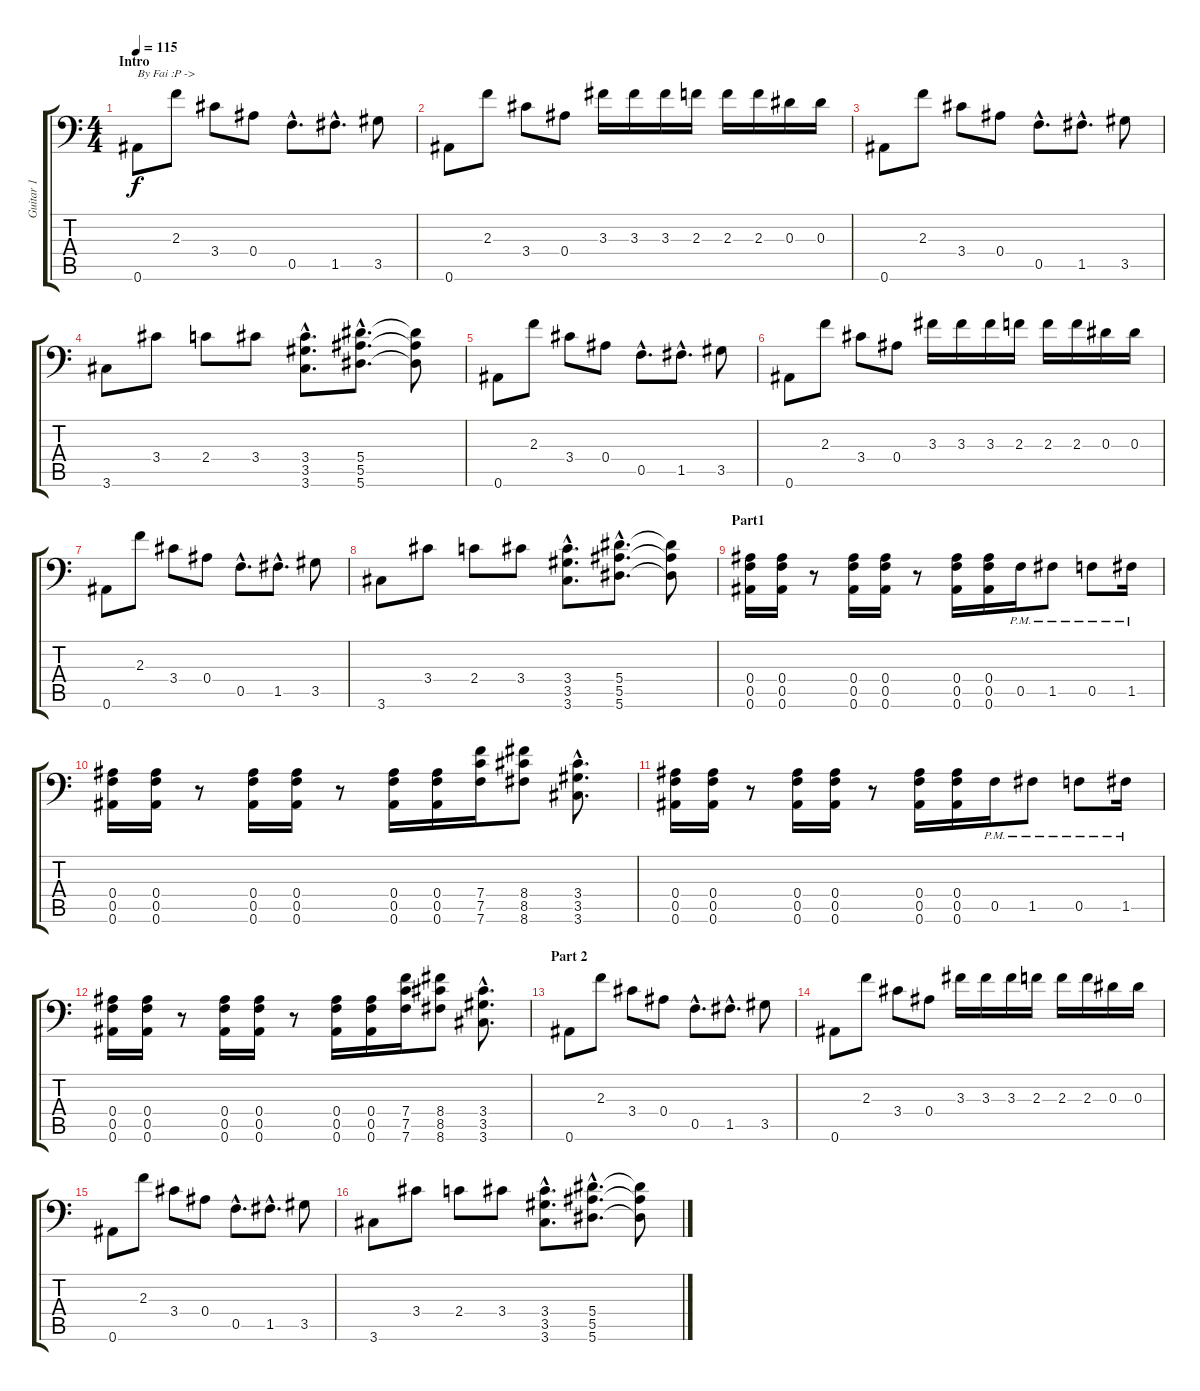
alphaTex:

\track ("Guitar 1" "Guitar 1") {instrument distortionguitar}
\staff {score tabs}
\tuning (C4 G3 Eb3 Bb2 F2 Bb1) {hide}
\ts (4 4)
\section ("" "Intro")
\tempo 115
\clef f4
\ks c
0.6.8{txt "By Fai :P ->" dy f instrument distortionguitar} 2.3.8 3.4.8 0.4.8 0.5{hac}.8{d} 1.5{hac}.8{d} 3.5.8 |
0.6.8 2.3.8 3.4.8 0.4.8 3.3.16 3.3.16 3.3.16 2.3.16 2.3.16 2.3.16 0.3.16 0.3.16 |
0.6.8 2.3.8 3.4.8 0.4.8 0.5{hac}.8{d} 1.5{hac}.8{d} 3.5.8 |
3.6.8 3.4.8 2.4.8 3.4.8 (3.4{hac} 3.5{hac} 3.6{hac}).8{d} (5.4{hac} 5.5{hac} 5.6{hac}).8{d} (5.4{t} 5.5{t} 5.6{t}).8 |
0.6.8 2.3.8 3.4.8 0.4.8 0.5{hac}.8{d} 1.5{hac}.8{d} 3.5.8 |
0.6.8 2.3.8 3.4.8 0.4.8 3.3.16 3.3.16 3.3.16 2.3.16 2.3.16 2.3.16 0.3.16 0.3.16 |
0.6.8 2.3.8 3.4.8 0.4.8 0.5{hac}.8{d} 1.5{hac}.8{d} 3.5.8 |
3.6.8 3.4.8 2.4.8 3.4.8 (3.4{hac} 3.5{hac} 3.6{hac}).8{d} (5.4{hac} 5.5{hac} 5.6{hac}).8{d} (5.4{t} 5.5{t} 5.6{t}).8 |
\section ("" "Part1")
(0.4 0.5 0.6).16 (0.4 0.5 0.6).16 r.8 (0.4 0.5 0.6).16 (0.4 0.5 0.6).16 r.8 (0.4 0.5 0.6).16 (0.4 0.5 0.6).16 0.5{pm}.16 1.5{pm}.8 0.5{pm}.8 1.5{pm}.16 |
(0.4 0.5 0.6).16 (0.4 0.5 0.6).16 r.8 (0.4 0.5 0.6).16 (0.4 0.5 0.6).16 r.8 (0.4 0.5 0.6).16 (0.4 0.5 0.6).16 (7.4 7.5 7.6).16 (8.4 8.5 8.6).8 (3.4{hac} 3.5{hac} 3.6{hac}).8{d} |
(0.4 0.5 0.6).16 (0.4 0.5 0.6).16 r.8 (0.4 0.5 0.6).16 (0.4 0.5 0.6).16 r.8 (0.4 0.5 0.6).16 (0.4 0.5 0.6).16 0.5{pm}.16 1.5{pm}.8 0.5{pm}.8 1.5{pm}.16 |
(0.4 0.5 0.6).16 (0.4 0.5 0.6).16 r.8 (0.4 0.5 0.6).16 (0.4 0.5 0.6).16 r.8 (0.4 0.5 0.6).16 (0.4 0.5 0.6).16 (7.4 7.5 7.6).16 (8.4 8.5 8.6).8 (3.4{hac} 3.5{hac} 3.6{hac}).8{d} |
\section ("" "Part 2")
0.6.8 2.3.8 3.4.8 0.4.8 0.5{hac}.8{d} 1.5{hac}.8{d} 3.5.8 |
0.6.8 2.3.8 3.4.8 0.4.8 3.3.16 3.3.16 3.3.16 2.3.16 2.3.16 2.3.16 0.3.16 0.3.16 |
0.6.8 2.3.8 3.4.8 0.4.8 0.5{hac}.8{d} 1.5{hac}.8{d} 3.5.8 |
3.6.8 3.4.8 2.4.8 3.4.8 (3.4{hac} 3.5{hac} 3.6{hac}).8{d} (5.4{hac} 5.5{hac} 5.6{hac}).8{d} (5.4{t} 5.5{t} 5.6{t}).8
